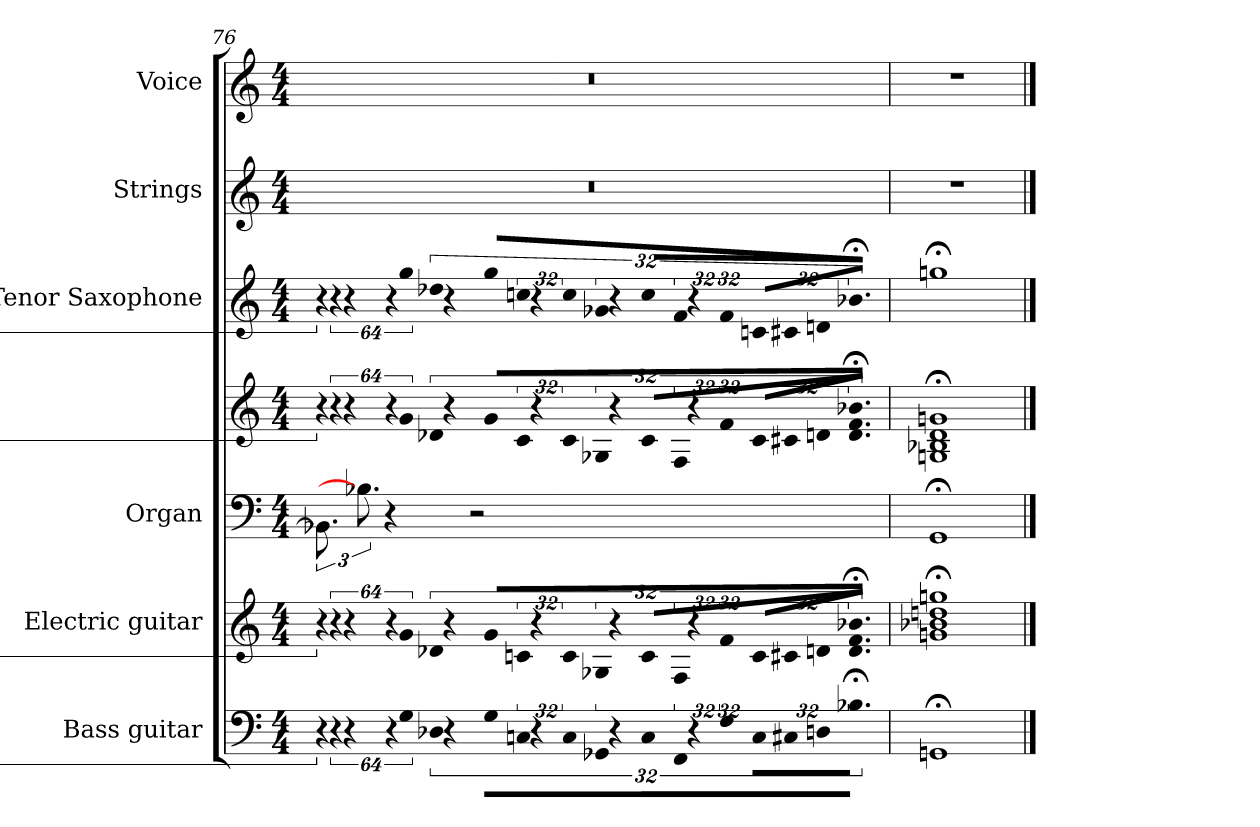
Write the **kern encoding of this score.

**kern	**kern	**kern	**kern	**kern	**kern	**kern
*part6	*part5	*part4	*part4	*part3	*part2	*part1
*staff7	*staff6	*staff5	*staff4	*staff3	*staff2	*staff1
*I"Bass guitar	*I"Electric guitar	*I"Organ	*	*I"Tenor Saxophone	*I"Strings	*I"Voice
*I'Bass	*I'El. gtr	*I'Org.	*	*I'T. Sax.	*I'Str.	*I'Voice
!!LO:LB:g=z
*clefF4	*clefG2	*clefF4	*clefG2	*clefG2	*clefG2	*clefG2
*ITrd7c12	*ITrd7c12	*	*	*ITrd8c14	*	*
*k[]	*k[]	*k[]	*k[]	*k[]	*k[]	*k[]
*C:	*C:	*C:	*C:	*C:	*C:	*C:
*M4/4	*M4/4	*M4/4	*M4/4	*M4/4	*M4/4	*M4/4
=76	=76	=76	=76	=76	=76	=76
!LO:N:vis=16	!LO:N:vis=16	!	!LO:N:vis=16	!LO:N:vis=16	!	!
512%21r	512%21r	12.BB-Xi\]	512%21r	512%21r	1r	1r
!LO:N:vis=16	!LO:N:vis=16	!	!LO:N:vis=16	!LO:N:vis=16	!	!
1024%43r	1024%43r	.	1024%43r	1024%43r	.	.
!LO:N:vis=8	!LO:N:vis=8	!	!LO:N:vis=8	!LO:N:vis=8	!	!
1024%85r	1024%85r	.	1024%85r	1024%85r	.	.
.	.	12.B-Xi\]	.	.	.	.
!LO:N:vis=16	!LO:N:vis=16	!	!LO:N:vis=16	!LO:N:vis=16	!	!
1024%43r	1024%43r	.	1024%43r	1024%43r	.	.
!LO:N:vis=16	!LO:N:vis=16	!	!LO:N:vis=16	!LO:N:vis=16	!	!
1024%43GGi\	1024%43Gi/	.	1024%43gi/	1024%43gi\	.	.
!LO:N:vis=16	!LO:N:vis=16	!	!LO:N:vis=16	!LO:N:vis=16	!	!
512%21DD-Xi\	512%21D-Xi/	4r	512%21d-Xi/	512%21d-Xi\	.	.
!LO:N:vis=16	!LO:N:vis=16	!	!LO:N:vis=16	!LO:N:vis=16	!	!
1024%43r	1024%43r	.	1024%43r	1024%43r	.	.
!LO:N:vis=16	!LO:N:vis=16	!	!LO:N:vis=16	!LO:N:vis=16	!	!
1024%43GGi\LL	1024%43Gi/LL	.	1024%43gi/LL	1024%43gi\LL	.	.
!LO:N:vis=16	!LO:N:vis=16	!	!LO:N:vis=16	!LO:N:vis=16	!	!
512%21CCni\JJ	512%21Cni/JJ	.	512%21ci/JJ	512%21cni\JJ	.	.
!LO:N:vis=16	!LO:N:vis=16	!	!LO:N:vis=16	!LO:N:vis=16	!	!
1024%43r	1024%43r	.	1024%43r	1024%43r	.	.
!LO:N:vis=16	!LO:N:vis=16	!	!LO:N:vis=16	!LO:N:vis=16	!	!
1024%43CCi/	1024%43Ci/	.	1024%43ci/	1024%43ci\	.	.
!LO:N:vis=16	!LO:N:vis=16	!	!LO:N:vis=16	!LO:N:vis=16	!	!
512%21GGG-Xi/	512%21GG-Xi/	2r	512%21G-Xi/	512%21G-Xi/	.	.
!LO:N:vis=16	!LO:N:vis=16	!	!LO:N:vis=16	!LO:N:vis=16	!	!
1024%43r	1024%43r	.	1024%43r	1024%43r	.	.
!LO:N:vis=16	!LO:N:vis=16	!	!LO:N:vis=16	!LO:N:vis=16	!	!
1024%43CCi/LL	1024%43Ci/LL	.	1024%43ci/LL	1024%43ci\LL	.	.
!LO:N:vis=16	!LO:N:vis=16	!	!LO:N:vis=16	!LO:N:vis=16	!	!
512%21FFFi/JJ	512%21FFi/JJ	.	512%21Fi/JJ	512%21Fi\JJ	.	.
!LO:N:vis=16	!LO:N:vis=16	!	!LO:N:vis=16	!LO:N:vis=16	!	!
1024%43r	1024%43r	.	1024%43r	1024%43r	.	.
!LO:N:vis=16	!LO:N:vis=16	!	!LO:N:vis=16	!LO:N:vis=16	!	!
1024%43FFi\	1024%43Fi/	.	1024%43fi/	1024%43Fi/	.	.
*Xbrackettup	*	*	*	*	*	*
!LO:N:vis=16	!	!	!	!	!	!
*	*Xbrackettup	*	*	*	*	*
!	!LO:N:vis=16	!	!	!	!	!
*	*	*	*Xbrackettup	*	*	*
!	!	!	!LO:N:vis=16	!	!	!
*	*	*	*	*Xbrackettup	*	*
!	!	!	!	!LO:N:vis=16	!	!
512%21CCi\LL	512%21Ci/LL	.	512%21ci/LL	512%21Cni/LL	.	.
!LO:N:vis=16	!LO:N:vis=16	!	!LO:N:vis=16	!LO:N:vis=16	!	!
1024%43CC#Xi\	1024%43C#Xi/	.	1024%43c#Xi/	1024%43C#Xi/	.	.
!LO:N:vis=16	!LO:N:vis=16	!	!LO:N:vis=16	!LO:N:vis=16	!	!
1024%43DDni\J	1024%43Dni/J	.	1024%43dni/J	1024%43Dni/J	.	.
12.BB-X;i\J	12.Di/; 12.Fi; 12.B-Xi;J	.	12.di/; 12.fi; 12.b-Xi;J	12.B-X;i/J	.	.
=77	=77	=77	=77	=77	=77	=77
1GGGn;i	1Gni; 1B-Xi; 1dni; 1gni;	1GG;i	1Gni; 1B-Xi; 1di; 1gni;	1gn;i	1r	1r
==	==	==	==	==	==	==
*-	*-	*-	*-	*-	*-	*-
